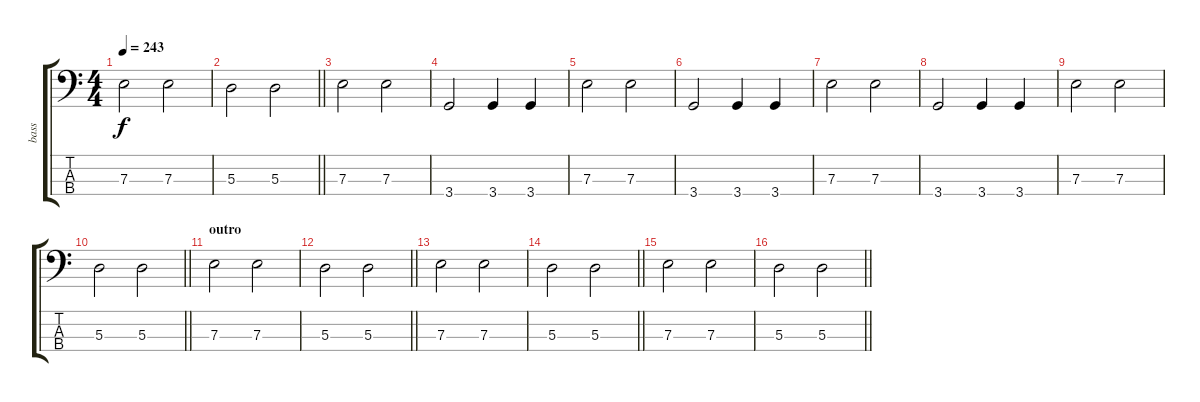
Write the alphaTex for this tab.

\track ("bass" "bass") {instrument electricbassfinger}
\staff {score tabs}
\tuning (G2 D2 A1 E1) {hide}
\ts (4 4)
\tempo 243
\clef f4
\ks c
7.3.2{dy f} 7.3.2 |
\barLineRight lightlight
5.3.2 5.3.2 |
7.3.2 7.3.2 |
3.4.2 3.4.4 3.4.4 |
7.3.2 7.3.2 |
3.4.2 3.4.4 3.4.4 |
7.3.2 7.3.2 |
3.4.2 3.4.4 3.4.4 |
7.3.2 7.3.2 |
\barLineRight lightlight
5.3.2 5.3.2 |
\section ("" "outro")
7.3.2 7.3.2 |
\barLineRight lightlight
5.3.2 5.3.2 |
7.3.2 7.3.2 |
\barLineRight lightlight
5.3.2 5.3.2 |
7.3.2 7.3.2 |
\barLineRight lightlight
5.3.2 5.3.2
